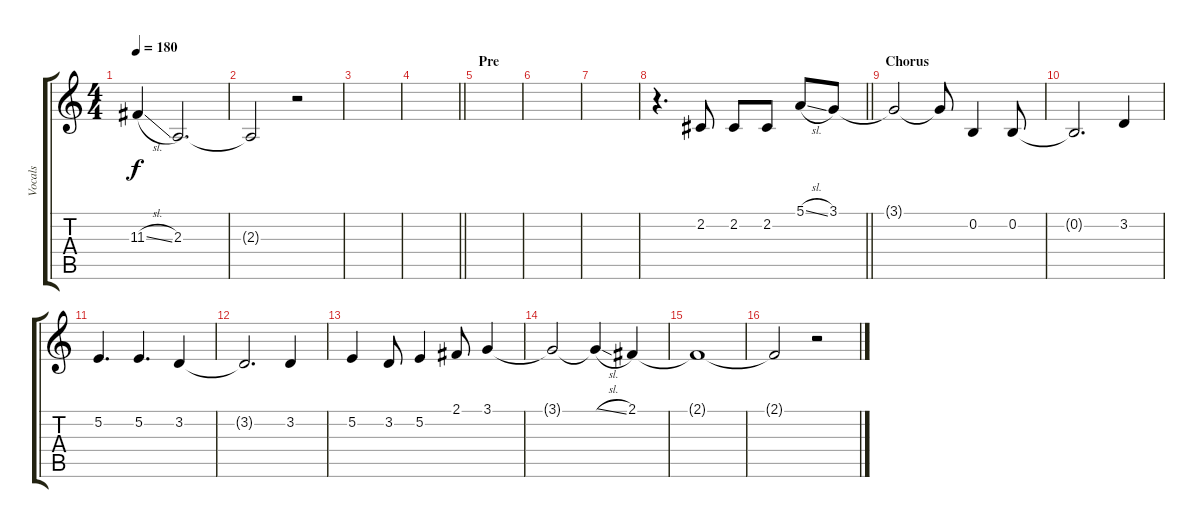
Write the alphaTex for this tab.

\track ("Vocals" "Vocals") {instrument clarinet}
\staff {score tabs}
\tuning (E4 B3 G3 D3 A2 D2) {hide}
\ts (4 4)
\tempo 180
\clef g2
\ks c
11.3{sl t}.4{dy f} 2.3.2{d} |
2.3{t}.2 r.2 |
|
\barLineRight lightlight
|
\section ("" "Pre")
|
|
|
\barLineRight lightlight
r.4{d} 2.2.8 2.2.8 2.2.8 5.1{sl}.8 3.1.8 |
\section ("" "Chorus")
3.1{t}.2 3.1{t}.8 0.2.4 0.2.8 |
0.2{t}.2{d} 3.2.4 |
5.2.4{d} 5.2.4{d} 3.2.4 |
3.2{t}.2{d} 3.2.4 |
5.2.4 3.2.8 5.2.4 2.1.8 3.1.4 |
3.1{t}.2 3.1{sl t}.4 2.1.4 |
2.1{t}.1 |
2.1{t}.2 r.2
